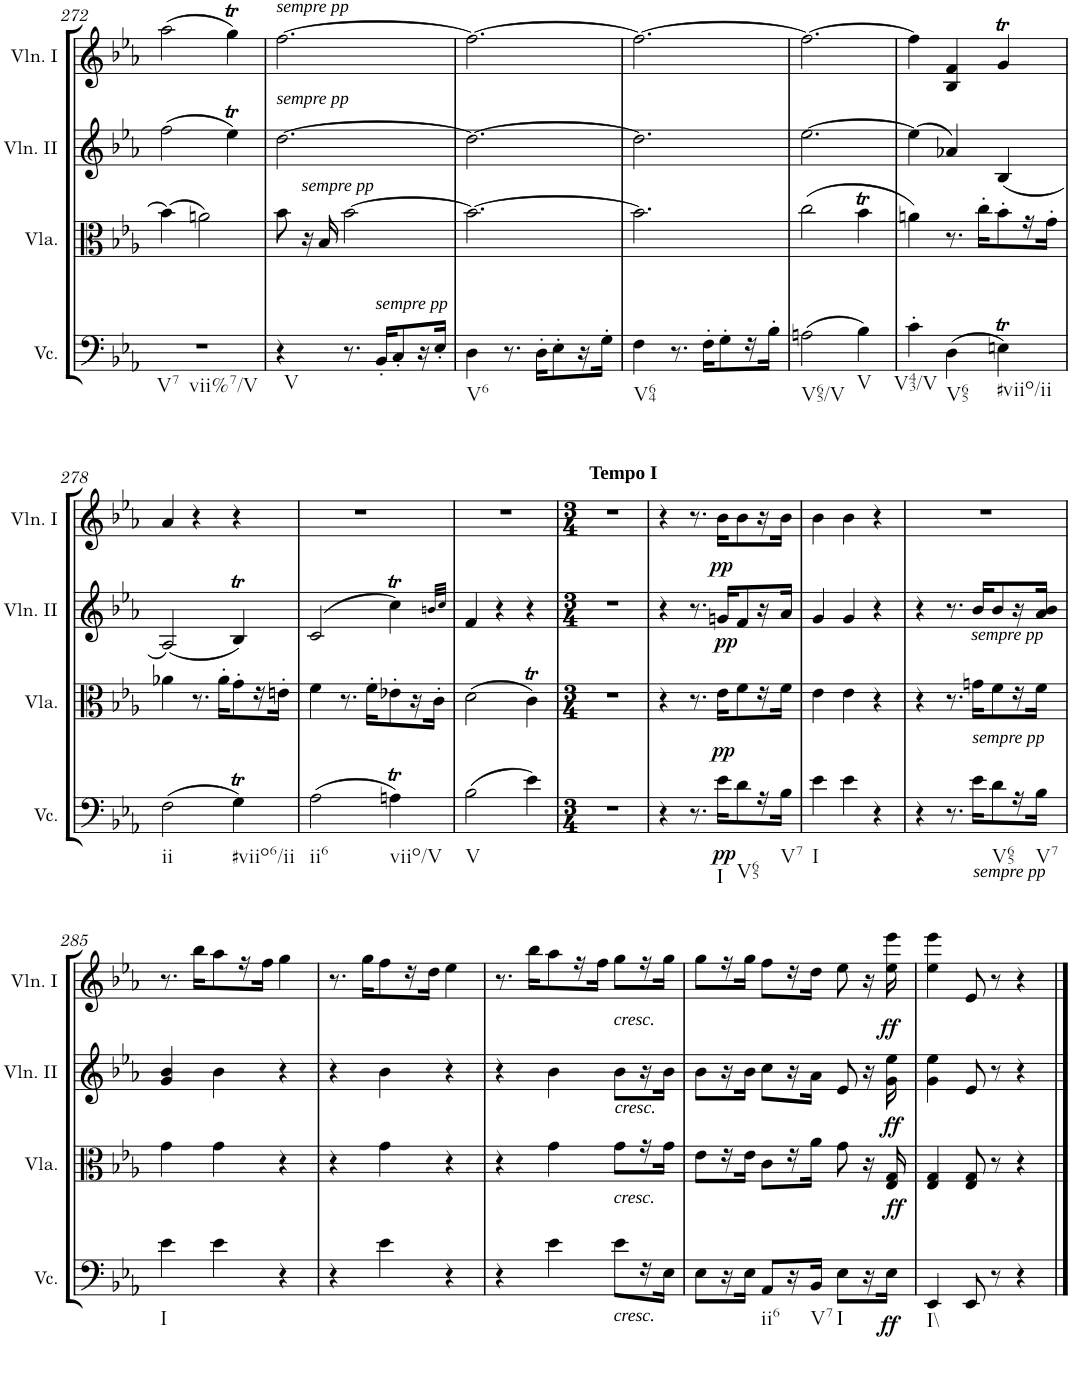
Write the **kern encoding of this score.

**kern	**dynam	**kern	**dynam	**kern	**dynam	**kern	**dynam
*part4	*part4	*part3	*part3	*part2	*part2	*part1	*part1
*staff4	*staff4	*staff3	*staff3	*staff2	*staff2	*staff1	*staff1
*I"Violoncello	*	*I"Viola	*	*I"Violin II	*	*I"Violin I	*
*I'Vc.	*	*I'Vla.	*	*I'Vln. II	*	*I'Vln. I	*
!!LO:PB:g=z
*clefF4	*	*clefC3	*	*clefG2	*	*clefG2	*
*k[b-e-a-]	*	*k[b-e-a-]	*	*k[b-e-a-]	*	*k[b-e-a-]	*
*E-:	*	*E-:	*	*E-:	*	*E-:	*
*M3/4	*	*M3/4	*	*M3/4	*	*M3/4	*
=272	=272	=272	=272	=272	=272	=272	=272
!LO:TX:b:t=V7	!	!	!	!	!	!	!
!LO:TX:b:t=vii%7/V	!	!	!	!	!	!	!
2.r	.	(4b-\]	.	(2ff\	.	(2aa-\	.
.	.	2an\)	.	.	.	.	.
.	.	.	.	4ee-T\)	.	4ggt\)	.
=273	=273	=273	=273	=273	=273	=273	=273
!	!	!	!	!	!	!LO:TX:a:i:t=sempre pp	!
!	!	!	!	!LO:TX:a:i:t=sempre pp	!	!	!
!LO:TX:b:t=V	!	!	!	!	!	!	!
4r	.	8b-\	.	[2.dd\	.	[2.ff\	.
!	!	!LO:TX:a:i:t=sempre pp	!	!	!	!	!
.	.	16r	.	.	.	.	.
.	.	16B-/	.	.	.	.	.
8.r	.	[2b-\	.	.	.	.	.
!LO:TX:a:i:t=sempre pp	!	!	!	!	!	!	!
16BB-'/KL	.	.	.	.	.	.	.
8C'/	.	.	.	.	.	.	.
16r	.	.	.	.	.	.	.
16E-'/JJ	.	.	.	.	.	.	.
=274	=274	=274	=274	=274	=274	=274	=274
!LO:TX:b:t=V6	!	!	!	!	!	!	!
4D\	.	2.b-\_	.	2.dd\_	.	2.ff\_	.
8.r	.	.	.	.	.	.	.
16D'\KL	.	.	.	.	.	.	.
8E-'\	.	.	.	.	.	.	.
16r	.	.	.	.	.	.	.
16G'\JJ	.	.	.	.	.	.	.
=275	=275	=275	=275	=275	=275	=275	=275
!LO:TX:b:t=V64	!	!	!	!	!	!	!
4F\	.	2.b-\]	.	2.dd\]	.	2.ff\_	.
8.r	.	.	.	.	.	.	.
16F'\KL	.	.	.	.	.	.	.
8G'\	.	.	.	.	.	.	.
16r	.	.	.	.	.	.	.
16B-'\JJ	.	.	.	.	.	.	.
=276	=276	=276	=276	=276	=276	=276	=276
!LO:TX:b:t=V65/V	!	!	!	!	!	!	!
(2An\	.	(2cc\	.	[2.ee-\	.	2.ff\_	.
!LO:TX:b:t=V	!	!	!	!	!	!	!
4B-\)	.	4b-T\	.	.	.	.	.
=277	=277	=277	=277	=277	=277	=277	=277
!LO:TX:b:t=V43/V	!	!	!	!	!	!	!
4c'\	.	4an\)	.	(4ee-\]	.	4ff\]	.
!LO:TX:b:t=V65	!	!	!	!	!	!	!
(4D\	.	8.r	.	4a-X/)	.	4B-/ 4f/	.
.	.	16cc'\KL	.	.	.	.	.
!LO:TX:b:t=#viio/ii	!	!	!	!	!	!	!
4Ent\)	.	8b-'\	.	(4B-/	.	4gt/	.
.	.	16r	.	.	.	.	.
.	.	16g'\JJ	.	.	.	.	.
!!LO:LB:g=z
=278	=278	=278	=278	=278	=278	=278	=278
!LO:TX:b:t=ii	!	!	!	!	!	!	!
(2F\	.	4a-X\	.	(2A-/)	.	4a-/	.
.	.	8.r	.	.	.	4r	.
.	.	16a-'\KL	.	.	.	.	.
!LO:TX:b:t=#viio6/ii	!	!	!	!	!	!	!
4Gt\)	.	8g'\	.	4B-T/)	.	4r	.
.	.	16r	.	.	.	.	.
.	.	16en'\JJ	.	.	.	.	.
=279	=279	=279	=279	=279	=279	=279	=279
!LO:TX:b:t=ii6	!	!	!	!	!	!	!
(2A-\	.	4f\	.	(2c/	.	2.r	.
.	.	8.r	.	.	.	.	.
.	.	16f'\KL	.	.	.	.	.
!LO:TX:b:t=viio/V	!	!	!	!	!	!	!
4Ant\)	.	8e-X'\	.	4ccT\)	.	.	.
.	.	16r	.	.	.	.	.
.	.	16c'\JJ	.	.	.	.	.
.	.	.	.	32qbn/LLL	.	.	.
.	.	.	.	32qcc/JJJ	.	.	.
=280	=280	=280	=280	=280	=280	=280	=280
!LO:TX:b:t=V	!	!	!	!	!	!	!
(2B-\	.	(2d\	.	4f/	.	2.r	.
.	.	.	.	4r	.	.	.
4e-\)	.	4cT\)	.	4r	.	.	.
=281	=281	=281	=281	=281	=281	=281	=281
*M3/4	*	*M3/4	*	*M3/4	*	*M3/4	*
!	!	!	!	!	!	!LO:TX:a:B:t=Tempo I	!
2.r	.	2.r	.	2.r	.	2.r	.
=282	=282	=282	=282	=282	=282	=282	=282
4r	.	4r	.	4r	.	4r	.
8.r	.	8.r	.	8.r	.	8.r	.
!LO:TX:b:t=I	!	!	!	!	!	!	!
!	!LO:DY:b	!	!	!	!LO:DY:b	!	!LO:DY:b
16e-\KL	pp	16e-\KL	.	16gn/KL	pp	16b-\KL	pp
!LO:TX:b:t=V65	!	!	!	!	!	!	!
!	!	!	!LO:DY:b	!	!	!	!
8d\	.	8f\	pp	8f/	.	8b-\	.
16r	.	16r	.	16r	.	16r	.
!LO:TX:b:t=V7	!	!	!	!	!	!	!
16B-\JJ	.	16f\JJ	.	16a-/JJ	.	16b-\JJ	.
=283	=283	=283	=283	=283	=283	=283	=283
!LO:TX:b:t=I	!	!	!	!	!	!	!
4e-\	.	4e-\	.	4g/	.	4b-\	.
4e-\	.	4e-\	.	4g/	.	4b-\	.
4r	.	4r	.	4r	.	4r	.
=284	=284	=284	=284	=284	=284	=284	=284
4r	.	4r	.	4r	.	2.r	.
8.r	.	8.r	.	8.r	.	.	.
!	!	!	!	!LO:TX:b:i:t=sempre pp	!	!	!
!	!	!LO:TX:b:i:t=sempre pp	!	!	!	!	!
!LO:TX:b:i:t=sempre pp	!	!	!	!	!	!	!
16e-\KL	.	16gn\KL	.	16b-/KL	.	.	.
!LO:TX:b:t=V65	!	!	!	!	!	!	!
8d\	.	8f\	.	8b-/	.	.	.
16r	.	16r	.	16r	.	.	.
!LO:TX:b:t=V7	!	!	!	!	!	!	!
16B-\JJ	.	16f\JJ	.	16a-/ 16b-/JJ	.	.	.
!!LO:LB:g=z
=285	=285	=285	=285	=285	=285	=285	=285
!LO:TX:b:t=I	!	!	!	!	!	!	!
4e-\	.	4g\	.	4g/ 4b-/	.	8.r	.
.	.	.	.	.	.	16bb-\KL	.
4e-\	.	4g\	.	4b-\	.	8aa-\	.
.	.	.	.	.	.	16r	.
.	.	.	.	.	.	16ff\JJ	.
4r	.	4r	.	4r	.	4gg\	.
=286	=286	=286	=286	=286	=286	=286	=286
4r	.	4r	.	4r	.	8.r	.
.	.	.	.	.	.	16gg\KL	.
4e-\	.	4g\	.	4b-\	.	8ff\	.
.	.	.	.	.	.	16r	.
.	.	.	.	.	.	16dd\JJ	.
4r	.	4r	.	4r	.	4ee-\	.
=287	=287	=287	=287	=287	=287	=287	=287
4r	.	4r	.	4r	.	8.r	.
.	.	.	.	.	.	16bb-\KL	.
4e-\	.	4g\	.	4b-\	.	8aa-\	.
.	.	.	.	.	.	16r	.
.	.	.	.	.	.	16ff\JJ	.
!	!	!	!	!	!	!LO:TX:b:i:t=cresc.	!
!	!	!	!	!LO:TX:b:i:t=cresc.	!	!	!
!	!	!LO:TX:b:i:t=cresc.	!	!	!	!	!
!LO:TX:b:i:t=cresc.	!	!	!	!	!	!	!
8e-\L	.	8g\L	.	8b-\L	.	8gg\L	.
16r	.	16r	.	16r	.	16r	.
16E-\JJ	.	16g\JJ	.	16b-\JJ	.	16gg\JJ	.
=288	=288	=288	=288	=288	=288	=288	=288
8E-\L	.	8e-\L	.	8b-\L	.	8gg\L	.
16r	.	16r	.	16r	.	16r	.
16E-\JJ	.	16e-\JJ	.	16b-\JJ	.	16gg\JJ	.
!LO:TX:b:t=ii6	!	!	!	!	!	!	!
8AA-/L	.	8c\L	.	8cc\L	.	8ff\L	.
16r	.	16r	.	16r	.	16r	.
!LO:TX:b:t=V7	!	!	!	!	!	!	!
16BB-/JJ	.	16a-\JJ	.	16a-\JJ	.	16dd\JJ	.
!LO:TX:b:t=I	!	!	!	!	!	!	!
8E-\L	.	8g\	.	8e-/	.	8ee-\	.
16r	.	16r	.	16r	.	16r	.
!	!LO:DY:b	!	!LO:DY:b	!	!	!	!
!	!	!	!LO:DY:n=1:a	!	!	!	!LO:DY:b
16E-\JJ	ff	16E-/ 16G/	ff ff	16g\ 16ee-\	.	16ee-\ 16eee-\	ff
=289	=289	=289	=289	=289	=289	=289	=289
!LO:TX:b:t=I\\	!	!	!	!	!	!	!
4EE-/	.	4E-/ 4G/	.	4g\ 4ee-\	.	4ee-\ 4eee-\	.
8EE-/	.	8E-/ 8G/	.	8e-/	.	8e-/	.
8r	.	8r	.	8r	.	8r	.
4r	.	4r	.	4r	.	4r	.
==	==	==	==	==	==	==	==
*-	*-	*-	*-	*-	*-	*-	*-
